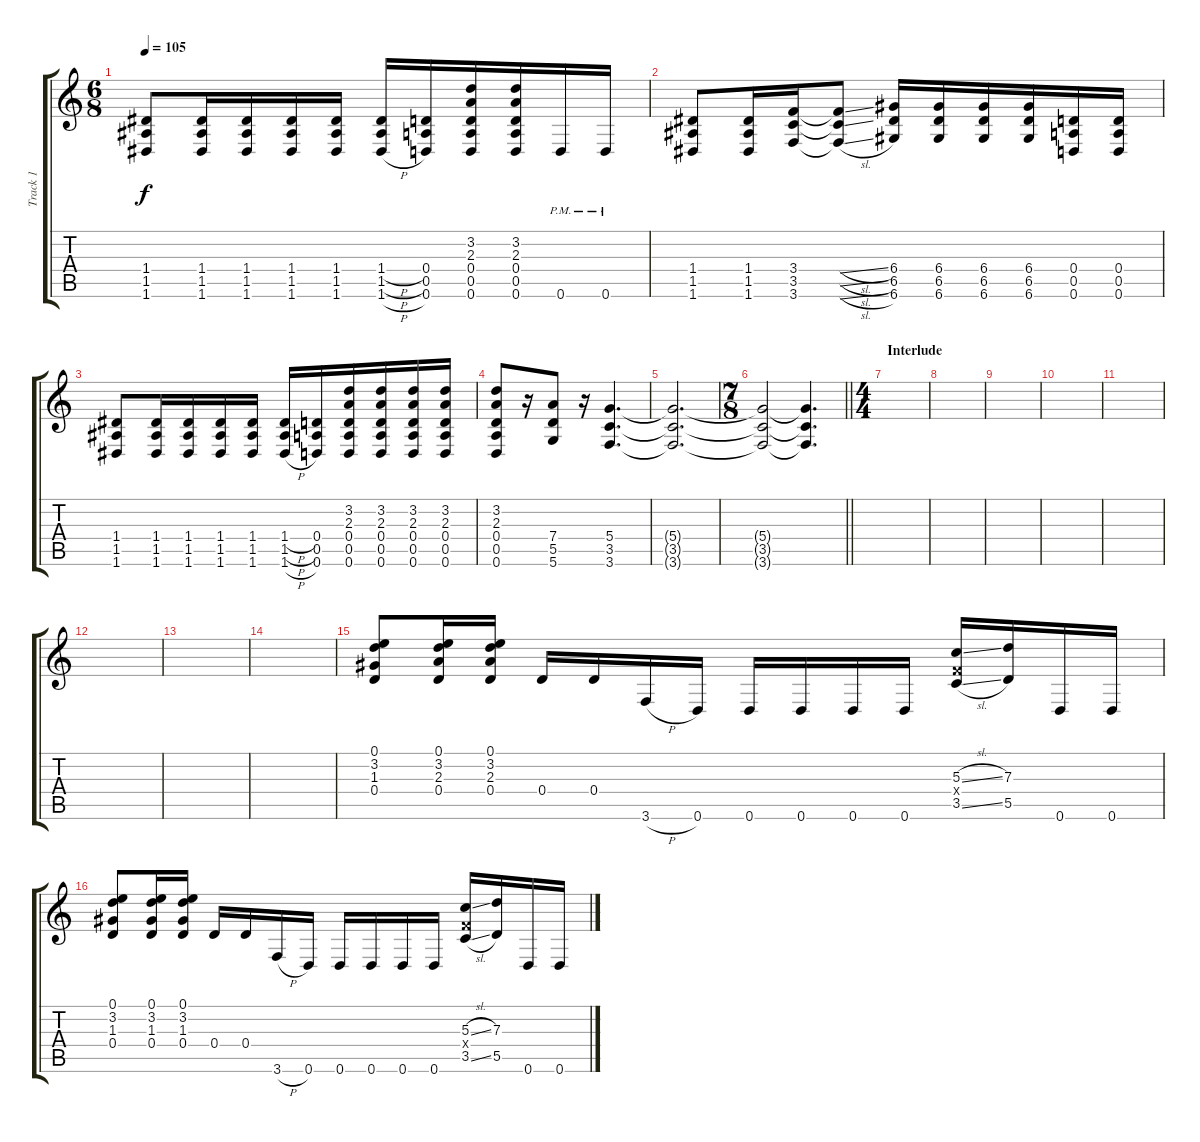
\track ("Track 1" "Track 1") {instrument distortionguitar}
\staff {score tabs}
\tuning (E4 B3 G3 D3 A2 D2) {hide}
\ts (6 8)
\tempo 105
\clef g2
\ks c
(1.4 1.5 1.6).8{dy f} (1.4 1.5 1.6).16 (1.4 1.5 1.6).16 (1.4 1.5 1.6).16 (1.4 1.5 1.6).16 (1.4{h} 1.5{h} 1.6{h}).16 (0.4 0.5 0.6).16 (3.2 2.3 0.4 0.5 0.6).16 (3.2 2.3 0.4 0.5 0.6).16 0.6{pm}.16 0.6{pm}.16 |
(1.4 1.5 1.6).8 (1.4 1.5 1.6).16 (3.4 3.5 3.6).16 (3.4{sl t} 3.5{sl t} 3.6{sl t}).8 (6.4 6.5 6.6).16 (6.4 6.5 6.6).16 (6.4 6.5 6.6).16 (6.4 6.5 6.6).16 (0.4 0.5 0.6).16 (0.4 0.5 0.6).16 |
(1.4 1.5 1.6).8 (1.4 1.5 1.6).16 (1.4 1.5 1.6).16 (1.4 1.5 1.6).16 (1.4 1.5 1.6).16 (1.4{h} 1.5{h} 1.6{h}).16 (0.4 0.5 0.6).16 (3.2 2.3 0.4 0.5 0.6).16 (3.2 2.3 0.4 0.5 0.6).16 (3.2 2.3 0.4 0.5 0.6).16 (3.2 2.3 0.4 0.5 0.6).16 |
(3.2 2.3 0.4 0.5 0.6).8 r.16 (7.4 5.5 5.6).8 r.16 (5.4 3.5 3.6).4{d} |
(5.4{t} 3.5{t} 3.6{t}).2{d} |
\ts (7 8)
\barLineRight lightlight
(5.4{t} 3.5{t} 3.6{t}).2 (5.4{t} 3.5{t} 3.6{t}).4{d} |
\ts (4 4)
\section ("" "Interlude")
|
|
|
|
|
|
|
|
(0.1 3.2 1.3 0.4).8 (0.1 3.2 2.3 0.4).16 (0.1 3.2 2.3 0.4).16 0.4.16 0.4.16 3.6{h}.16 0.6.16 0.6.16 0.6.16 0.6.16 0.6.16 (5.3{sl} 3.4{x} 3.5{sl}).16 (7.3 5.5).16 0.6.16 0.6.16 |
(0.1 3.2 1.3 0.4).8 (0.1 3.2 1.3 0.4).16 (0.1 3.2 1.3 0.4).16 0.4.16 0.4.16 3.6{h}.16 0.6.16 0.6.16 0.6.16 0.6.16 0.6.16 (5.3{sl} 3.4{x} 3.5{sl}).16 (7.3 5.5).16 0.6.16 0.6.16
